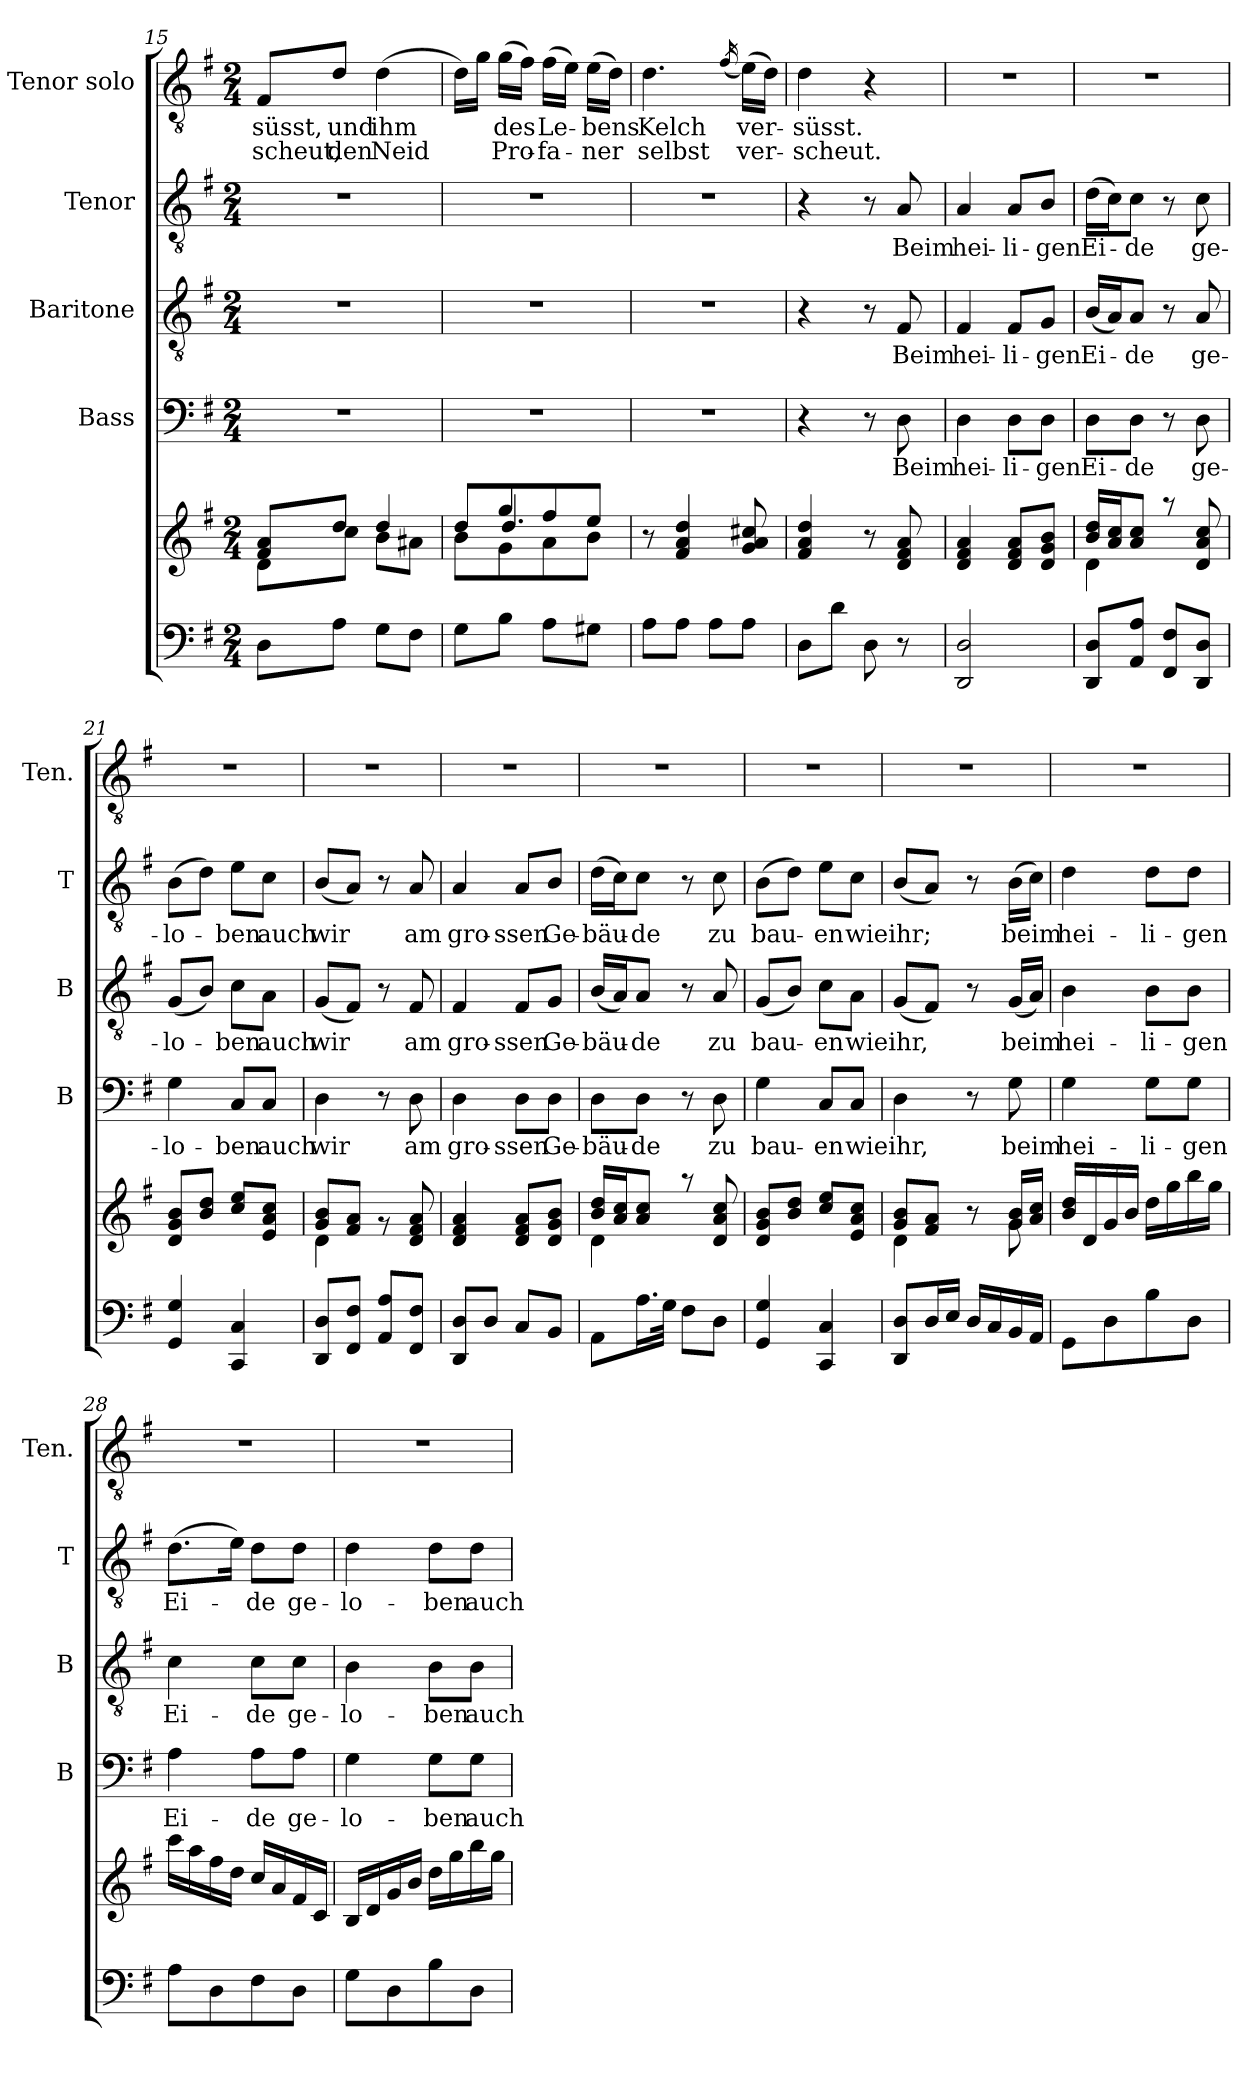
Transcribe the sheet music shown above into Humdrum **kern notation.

**kern	**kern	**kern	**text	**kern	**text	**kern	**text	**kern	**text	**text
*part5	*part5	*part4	*part4	*part3	*part3	*part2	*part2	*part1	*part1	*part1
*staff6	*staff5	*staff4	*staff4	*staff3	*staff3	*staff2	*staff2	*staff1	*staff1	*staff1
*	*	*I"Bass	*	*I"Baritone	*	*I"Tenor	*	*I"Tenor solo	*	*
*	*	*I'B	*	*I'B	*	*I'T	*	*I'Ten.	*	*
*clefF4	*clefG2	*clefF4	*	*clefGv2	*	*clefGv2	*	*clefGv2	*	*
*k[f#]	*k[f#]	*k[f#]	*	*k[f#]	*	*k[f#]	*	*k[f#]	*	*
*G:	*G:	*G:	*	*G:	*	*G:	*	*G:	*	*
*M2/4	*M2/4	*M2/4	*	*M2/4	*	*M2/4	*	*M2/4	*	*
=15	=15	=15	=15	=15	=15	=15	=15	=15	=15	=15
*	*^	*	*	*	*	*	*	*	*	*
!	!	!	!	!	!	!	!	!	!	!LO:LY:b	!LO:LY:b
8D\L	8f#/ 8a/L	8d\L	2r	.	2r	.	2r	.	8F#/L	-süsst,	-scheut,
!	!	!	!	!	!	!	!	!	!	!LO:LY:b	!LO:LY:b
8A\J	8dd/J	8cc\J	.	.	.	.	.	.	8d/J	und	den
!	!	!	!	!	!	!	!	!	!	!LO:LY:b	!LO:LY:b
8G\L	4dd/	8b\L	.	.	.	.	.	.	(>4d\	ihm	Neid
8F#\J	.	8a#X\J	.	.	.	.	.	.	.	.	.
=16	=16	=16	=16	=16	=16	=16	=16	=16	=16	=16	=16
*	*	*^	*	*	*	*	*	*	*	*	*
8G\L	8b\L	8dd/L	8b!\yy	2r	.	2r	.	2r	.	16d\LL)	.	.
.	.	.	.	.	.	.	.	.	.	16g\JJ	.	.
!	!	!	!	!	!	!	!	!	!	!	!LO:LY:b	!LO:LY:b
8B\J	8g\	8gg/	4.dd/	.	.	.	.	.	.	(>16g\LL	des	Pro-
.	.	.	.	.	.	.	.	.	.	16f#\JJ)	.	.
!	!	!	!	!	!	!	!	!	!	!	!LO:LY:b	!LO:LY:b
8A\L	8a\	8ff#/	.	.	.	.	.	.	.	(>16f#\LL	Le-	-fa-
.	.	.	.	.	.	.	.	.	.	16e\JJ)	.	.
!	!	!	!	!	!	!	!	!	!	!	!LO:LY:b	!LO:LY:b
8G#X\J	8b\J	8ee/J	.	.	.	.	.	.	.	(>16e\LL	-bens	-ner
.	.	.	.	.	.	.	.	.	.	16d\JJ)	.	.
*	*v	*v	*v	*	*	*	*	*	*	*	*	*
!!LO:PB:g=z
=17	=17	=17	=17	=17	=17	=17	=17	=17	=17	=17
!	!	!	!	!	!	!	!	!	!LO:LY:b	!LO:LY:b
8A\L	8r	2r	.	2r	.	2r	.	4.d\	Kelch	selbst
8A\J	4f#/ 4a/ 4dd/	.	.	.	.	.	.	.	.	.
8A\L	.	.	.	.	.	.	.	.	.	.
.	.	.	.	.	.	.	.	(<16qf#/	.	.
!	!	!	!	!	!	!	!	!	!LO:LY:b	!LO:LY:b
8A\J	8g/ 8a/ 8cc#X/	.	.	.	.	.	.	(>16e\LL)	ver-	ver-
.	.	.	.	.	.	.	.	16d\JJ)	.	.
=18	=18	=18	=18	=18	=18	=18	=18	=18	=18	=18
!	!	!	!	!	!	!	!	!	!LO:LY:b	!LO:LY:b
8D\L	4f#/ 4a/ 4dd/	4r	.	4r	.	4r	.	4d\	-süsst.	-scheut.
8d\J	.	.	.	.	.	.	.	.	.	.
8D\	8r	8r	.	8r	.	8r	.	4r	.	.
!	!	!	!LO:LY:b	!	!LO:LY:b	!	!LO:LY:b	!	!	!
8r	8d/ 8f#/ 8a/	8D\	Beim	8F#/	Beim	8A/	Beim	.	.	.
=19	=19	=19	=19	=19	=19	=19	=19	=19	=19	=19
!	!	!	!LO:LY:b	!	!LO:LY:b	!	!LO:LY:b	!	!	!
2DD/ 2D/	4d/ 4f#/ 4a/	4D\	hei-	4F#/	hei-	4A/	hei-	2r	.	.
!	!	!	!LO:LY:b	!	!LO:LY:b	!	!LO:LY:b	!	!	!
.	8d/ 8f#/ 8a/L	8D\L	-li-	8F#/L	-li-	8A/L	-li-	.	.	.
!	!	!	!LO:LY:b	!	!LO:LY:b	!	!LO:LY:b	!	!	!
.	8d/ 8g/ 8b/J	8D\J	-gen	8G/J	-gen	8B/J	-gen	.	.	.
=20	=20	=20	=20	=20	=20	=20	=20	=20	=20	=20
*	*^	*	*	*	*	*	*	*	*	*
!	!	!	!	!LO:LY:b	!	!LO:LY:b	!	!LO:LY:b	!	!	!
8DD/ 8D/L	16b/ 16dd/LL	4d\	8D\L	Ei-	(<16B/LL	Ei-	(>16d\LL	Ei-	2r	.	.
.	16a/ 16cc/J	.	.	.	16A/J)	.	16c\J)	.	.	.	.
!	!	!	!	!LO:LY:b	!	!LO:LY:b	!	!LO:LY:b	!	!	!
8AA/ 8A/J	8a/ 8cc/J	.	8D\J	-de	8A/J	-de	8c\J	-de	.	.	.
8FF#/ 8F#/L	8raa	4ryy	8r	.	8r	.	8r	.	.	.	.
!	!	!	!	!LO:LY:b	!	!LO:LY:b	!	!LO:LY:b	!	!	!
8DD/ 8D/J	8d/ 8a/ 8cc/	.	8D\	ge-	8A/	ge-	8c\	ge-	.	.	.
=21	=21	=21	=21	=21	=21	=21	=21	=21	=21	=21	=21
!	!	!	!	!LO:LY:b	!	!LO:LY:b	!	!LO:LY:b	!	!	!
4GG/ 4G/	2ryy	8d/ 8g/ 8b/L	4G\	-lo-	(<8G/L	-lo-	(>8B\L	-lo-	2r	.	.
.	.	8b/ 8dd/J	.	.	8B/J)	.	8d\J)	.	.	.	.
!	!	!	!	!LO:LY:b	!	!LO:LY:b	!	!LO:LY:b	!	!	!
4CC/ 4C/	.	8cc/ 8ee/L	8C/L	-ben	8c\L	-ben	8e\L	-ben	.	.	.
!	!	!	!	!LO:LY:b	!	!LO:LY:b	!	!LO:LY:b	!	!	!
.	.	8e/ 8a/ 8cc/J	8C/J	auch	8A\J	auch	8c\J	auch	.	.	.
=22	=22	=22	=22	=22	=22	=22	=22	=22	=22	=22	=22
!	!	!	!	!LO:LY:b	!	!LO:LY:b	!	!LO:LY:b	!	!	!
8DD/ 8D/L	8g/ 8b/L	4d\	4D\	wir	(<8G/L	wir	(<8B/L	wir	2r	.	.
8FF#/ 8F#/J	8f#/ 8a/J	.	.	.	8F#/J)	.	8A/J)	.	.	.	.
8AA/ 8A/L	8rg	4ryy	8r	.	8r	.	8r	.	.	.	.
!	!	!	!	!LO:LY:b	!	!LO:LY:b	!	!LO:LY:b	!	!	!
8FF#/ 8F#/J	8d/ 8f#/ 8a/	.	8D\	am	8F#/	am	8A/	am	.	.	.
*	*v	*v	*	*	*	*	*	*	*	*	*
!!LO:PB:g=z
=23	=23	=23	=23	=23	=23	=23	=23	=23	=23	=23
!	!	!	!LO:LY:b	!	!LO:LY:b	!	!LO:LY:b	!	!	!
8DD/ 8D/L	4d/ 4f#/ 4a/	4D\	gro-	4F#/	gro-	4A/	gro-	2r	.	.
8D/J	.	.	.	.	.	.	.	.	.	.
!	!	!	!LO:LY:b	!	!LO:LY:b	!	!LO:LY:b	!	!	!
8C/L	8d/ 8f#/ 8a/L	8D\L	-ssen	8F#/L	-ssen	8A/L	-ssen	.	.	.
!	!	!	!LO:LY:b	!	!LO:LY:b	!	!LO:LY:b	!	!	!
8BB/J	8d/ 8g/ 8b/J	8D\J	Ge-	8G/J	Ge-	8B/J	Ge-	.	.	.
=24	=24	=24	=24	=24	=24	=24	=24	=24	=24	=24
*	*^	*	*	*	*	*	*	*	*	*
!	!	!	!	!LO:LY:b	!	!LO:LY:b	!	!LO:LY:b	!	!	!
8AA\L	16b/ 16dd/LL	4d\	8D\L	-bäu-	(<16B/LL	-bäu-	(>16d\LL	-bäu-	2r	.	.
.	16a/ 16cc/J	.	.	.	16A/J)	.	16c\J)	.	.	.	.
!	!	!	!	!LO:LY:b	!	!LO:LY:b	!	!LO:LY:b	!	!	!
16.A\L	8a/ 8cc/J	.	8D\J	-de	8A/J	-de	8c\J	-de	.	.	.
32G\JJk	.	.	.	.	.	.	.	.	.	.	.
8F#\L	8raa	4ryy	8r	.	8r	.	8r	.	.	.	.
!	!	!	!	!LO:LY:b	!	!LO:LY:b	!	!LO:LY:b	!	!	!
8D\J	8d/ 8a/ 8cc/	.	8D\	zu	8A/	zu	8c\	zu	.	.	.
=25	=25	=25	=25	=25	=25	=25	=25	=25	=25	=25	=25
!	!	!	!	!LO:LY:b	!	!LO:LY:b	!	!LO:LY:b	!	!	!
4GG/ 4G/	2ryy	8d/ 8g/ 8b/L	4G\	bau-	(<8G/L	bau-	(>8B\L	bau-	2r	.	.
.	.	8b/ 8dd/J	.	.	8B/J)	.	8d\J)	.	.	.	.
!	!	!	!	!LO:LY:b	!	!LO:LY:b	!	!LO:LY:b	!	!	!
4CC/ 4C/	.	8cc/ 8ee/L	8C/L	-en	8c\L	-en	8e\L	-en	.	.	.
!	!	!	!	!LO:LY:b	!	!LO:LY:b	!	!LO:LY:b	!	!	!
.	.	8e/ 8a/ 8cc/J	8C/J	wie	8A\J	wie	8c\J	wie	.	.	.
=26	=26	=26	=26	=26	=26	=26	=26	=26	=26	=26	=26
!	!	!	!	!LO:LY:b	!	!LO:LY:b	!	!LO:LY:b	!	!	!
8DD/ 8D/L	8g/ 8b/L	4d\	4D\	ihr,	(<8G/L	ihr,	(<8B/L	ihr;	2r	.	.
16D/L	8f#/ 8a/J	.	.	.	8F#/J)	.	8A/J)	.	.	.	.
16E/JJ	.	.	.	.	.	.	.	.	.	.	.
16D/LL	8ryy	8r	8r	.	8r	.	8r	.	.	.	.
16C/	.	.	.	.	.	.	.	.	.	.	.
!	!	!	!	!LO:LY:b	!	!LO:LY:b	!	!LO:LY:b	!	!	!
16BB/	16g/ 16b/LL	8g\	8G\	beim	(<16G/LL	beim	(>16B\LL	beim	.	.	.
16AA/JJ	16a/ 16cc/JJ	.	.	.	16A/JJ)	.	16c\JJ)	.	.	.	.
*	*v	*v	*	*	*	*	*	*	*	*	*
=27	=27	=27	=27	=27	=27	=27	=27	=27	=27	=27
!	!	!	!LO:LY:b	!	!LO:LY:b	!	!LO:LY:b	!	!	!
8GG\L	16b/ 16dd/LL	4G\	hei-	4B\	hei-	4d\	hei-	2r	.	.
.	16d/	.	.	.	.	.	.	.	.	.
8D\	16g/	.	.	.	.	.	.	.	.	.
.	16b/JJ	.	.	.	.	.	.	.	.	.
!	!	!	!LO:LY:b	!	!LO:LY:b	!	!LO:LY:b	!	!	!
8B\	16dd\LL	8G\L	-li-	8B\L	-li-	8d\L	-li-	.	.	.
.	16gg\	.	.	.	.	.	.	.	.	.
!	!	!	!LO:LY:b	!	!LO:LY:b	!	!LO:LY:b	!	!	!
8D\J	16bb\	8G\J	-gen	8B\J	-gen	8d\J	-gen	.	.	.
.	16gg\JJ	.	.	.	.	.	.	.	.	.
=28	=28	=28	=28	=28	=28	=28	=28	=28	=28	=28
!	!	!	!LO:LY:b	!	!LO:LY:b	!	!LO:LY:b	!	!	!
8A\L	16ccc\LL	4A\	Ei-	4c\	Ei-	(>8.d\L	Ei-	2r	.	.
.	16aa\	.	.	.	.	.	.	.	.	.
8D\	16ff#\	.	.	.	.	.	.	.	.	.
.	16dd\JJ	.	.	.	.	16e\Jk)	.	.	.	.
!	!	!	!LO:LY:b	!	!LO:LY:b	!	!LO:LY:b	!	!	!
8F#\	16cc/LL	8A\L	-de	8c\L	-de	8d\L	-de	.	.	.
.	16a/	.	.	.	.	.	.	.	.	.
!	!	!	!LO:LY:b	!	!LO:LY:b	!	!LO:LY:b	!	!	!
8D\J	16f#/	8A\J	ge-	8c\J	ge-	8d\J	ge-	.	.	.
.	16c/JJ	.	.	.	.	.	.	.	.	.
!!LO:LB:g=z
=29	=29	=29	=29	=29	=29	=29	=29	=29	=29	=29
!	!	!	!LO:LY:b	!	!LO:LY:b	!	!LO:LY:b	!	!	!
8G\L	16B/LL	4G\	-lo-	4B\	-lo-	4d\	-lo-	2r	.	.
.	16d/	.	.	.	.	.	.	.	.	.
8D\	16g/	.	.	.	.	.	.	.	.	.
.	16b/JJ	.	.	.	.	.	.	.	.	.
!	!	!	!LO:LY:b	!	!LO:LY:b	!	!LO:LY:b	!	!	!
8B\	16dd\LL	8G\L	-ben	8B\L	-ben	8d\L	-ben	.	.	.
.	16gg\	.	.	.	.	.	.	.	.	.
!	!	!	!LO:LY:b	!	!LO:LY:b	!	!LO:LY:b	!	!	!
8D\J	16bb\	8G\J	auch	8B\J	auch	8d\J	auch	.	.	.
.	16gg\JJ	.	.	.	.	.	.	.	.	.
=	=	=	=	=	=	=	=	=	=	=
*-	*-	*-	*-	*-	*-	*-	*-	*-	*-	*-
